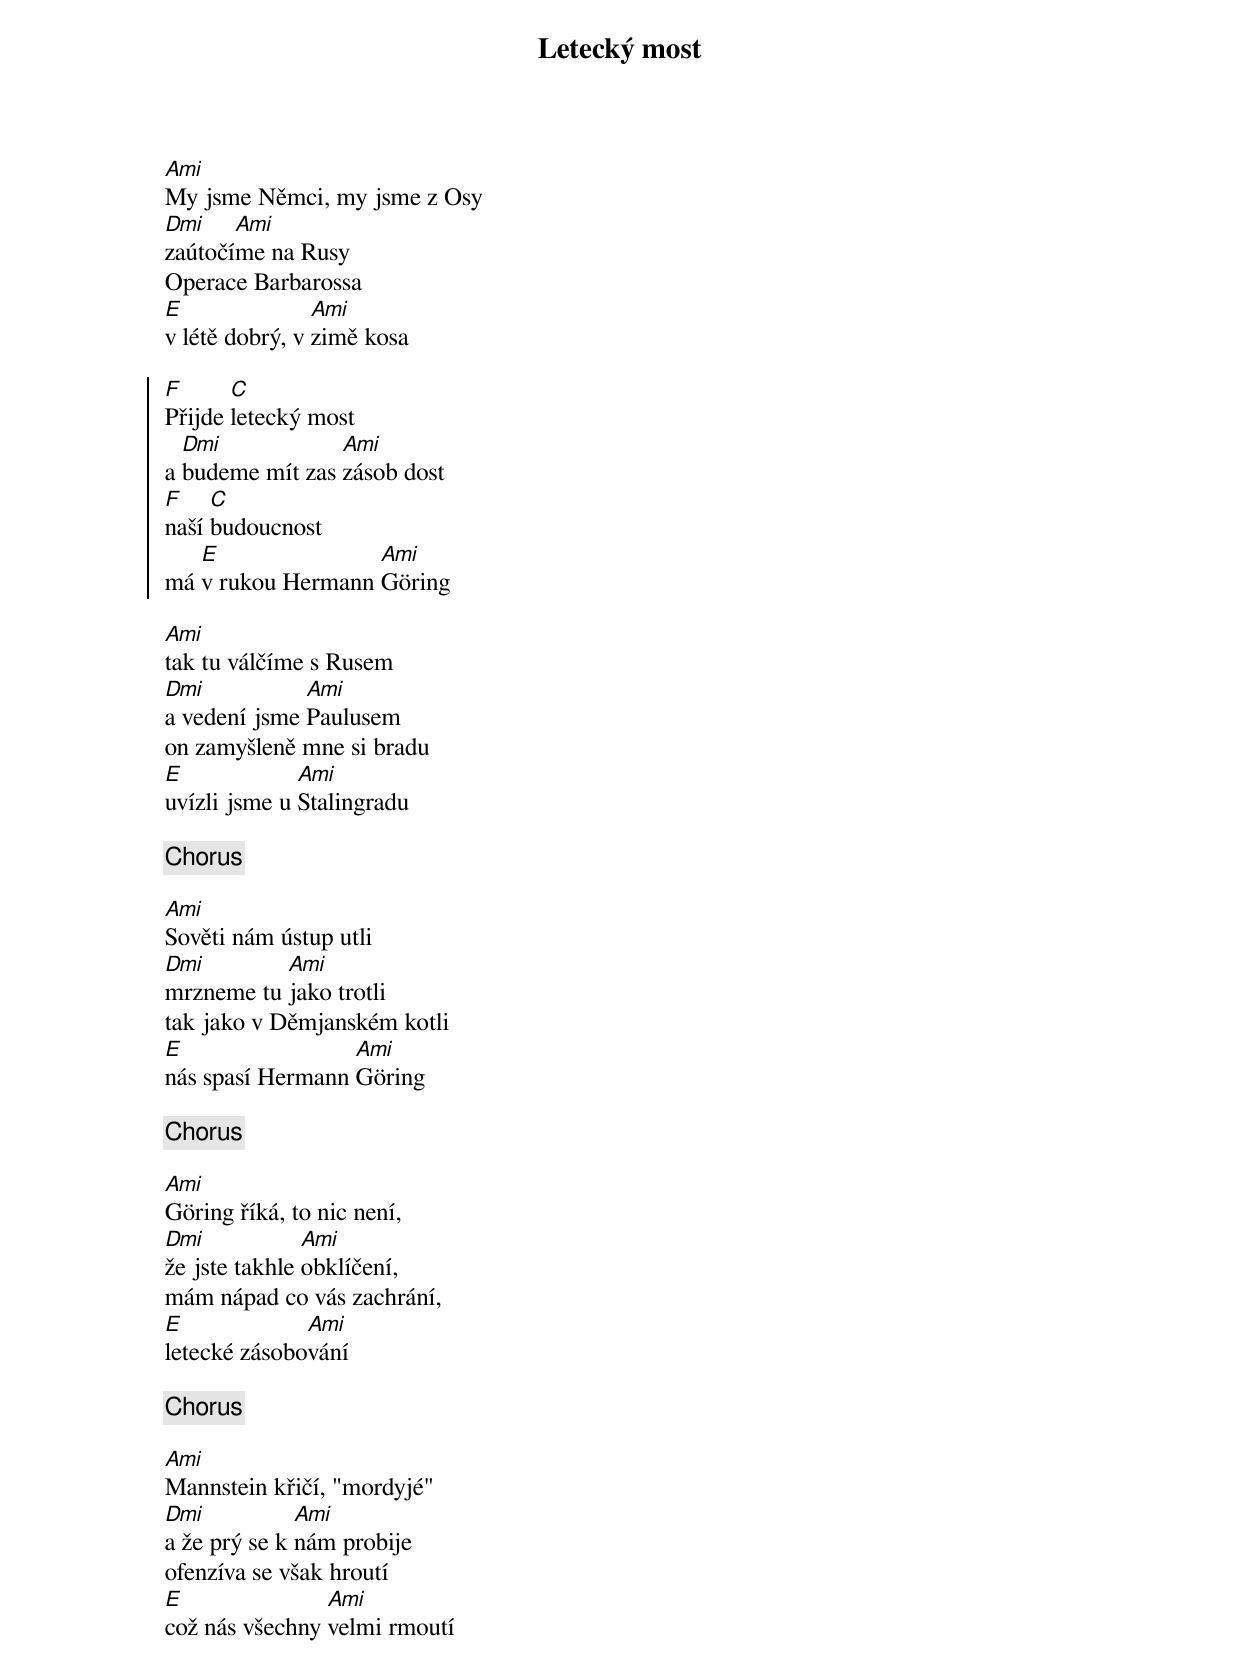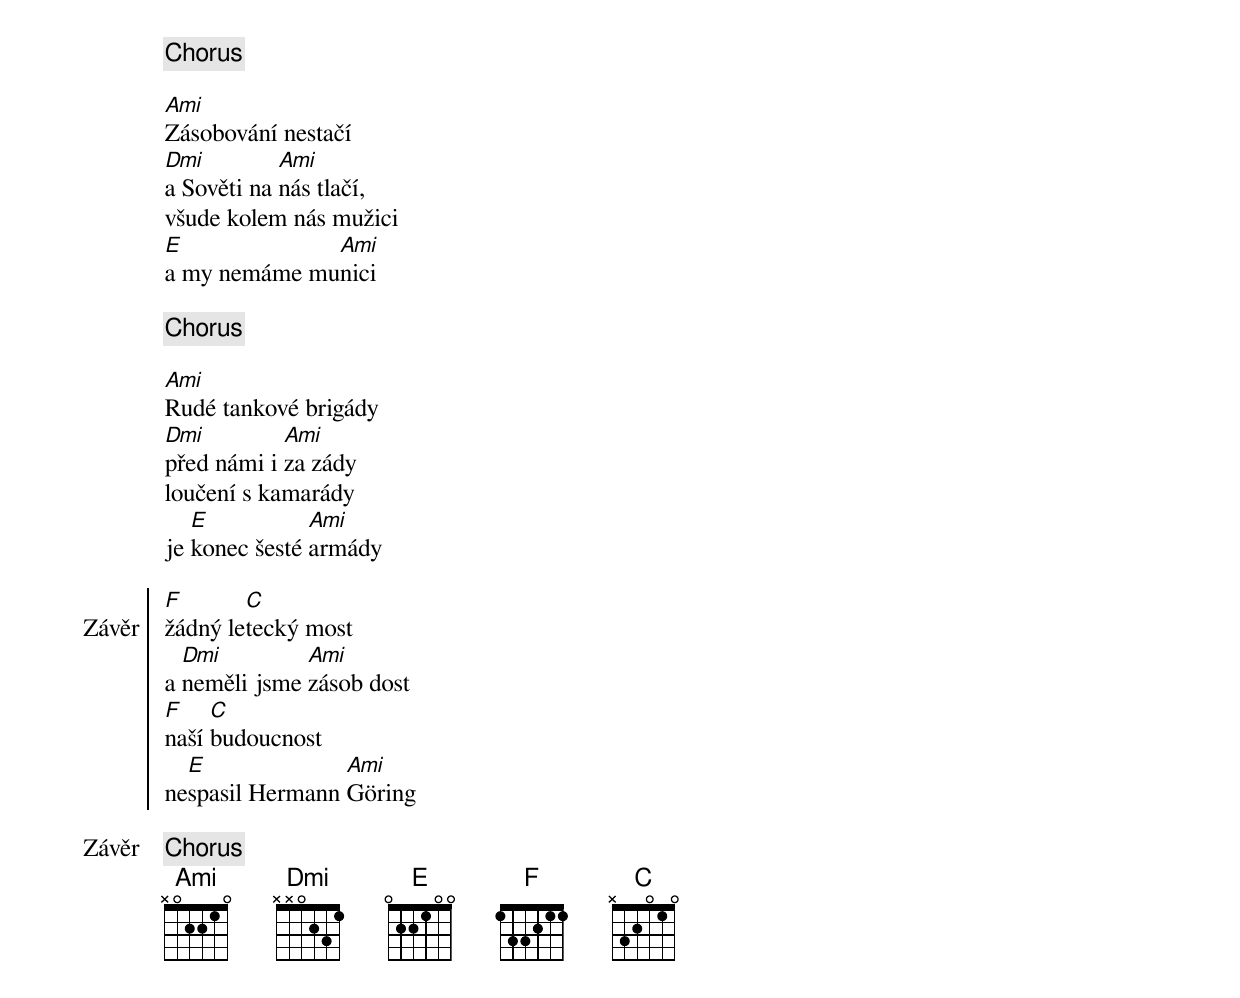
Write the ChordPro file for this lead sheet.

{title: Letecký most}
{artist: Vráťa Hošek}
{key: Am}
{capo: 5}
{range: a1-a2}
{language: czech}
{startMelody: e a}
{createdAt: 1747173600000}
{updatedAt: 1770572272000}
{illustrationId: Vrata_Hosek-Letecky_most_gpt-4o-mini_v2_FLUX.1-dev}
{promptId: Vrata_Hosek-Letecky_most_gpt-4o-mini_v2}

{start_of_verse}
[Ami]My jsme Němci, my jsme z Osy
[Dmi]zaútočí[Ami]me na Rusy
Operace Barbarossa
[E]v létě dobrý, v [Ami]zimě kosa
{end_of_verse}

{start_of_chorus}
[F]Přijde [C]letecký most
a [Dmi]budeme mít zas [Ami]zásob dost
[F]naší [C]budoucnost
má [E]v rukou Hermann [Ami]Göring
{end_of_chorus}

{start_of_verse}
[Ami]tak tu válčíme s Rusem
[Dmi]a vedení jsme [Ami]Paulusem
on zamyšleně mne si bradu
[E]uvízli jsme u [Ami]Stalingradu
{end_of_verse}

{chorus}

{start_of_verse}
[Ami]Sověti nám ústup utli
[Dmi]mrzneme tu [Ami]jako trotli
tak jako v Děmjanském kotli
[E]nás spasí Hermann [Ami]Göring
{end_of_verse}

{chorus}

{start_of_verse}
[Ami]Göring říká, to nic není,
[Dmi]že jste takhle [Ami]obklíčení,
mám nápad co vás zachrání,
[E]letecké zásobo[Ami]vání
{end_of_verse}

{chorus}

{start_of_verse}
[Ami]Mannstein křičí, "mordyjé"
[Dmi]a že prý se k [Ami]nám probije
ofenzíva se však hroutí
[E]což nás všechny [Ami]velmi rmoutí
{end_of_verse}

{chorus}

{start_of_verse}
[Ami]Zásobování nestačí
[Dmi]a Sověti na [Ami]nás tlačí,
všude kolem nás mužici
[E]a my nemáme mu[Ami]nici
{end_of_verse}

{chorus}

{start_of_verse}
[Ami]Rudé tankové brigády
[Dmi]před námi i [Ami]za zády
loučení s kamarády
je [E]konec šesté [Ami]armády
{end_of_verse}

{start_of_chorus: Závěr}
[F]žádný le[C]tecký most
a [Dmi]neměli jsme [Ami]zásob dost
[F]naší [C]budoucnost
ne[E]spasil Hermann [Ami]Göring
{end_of_chorus}

{chorus: Závěr}
